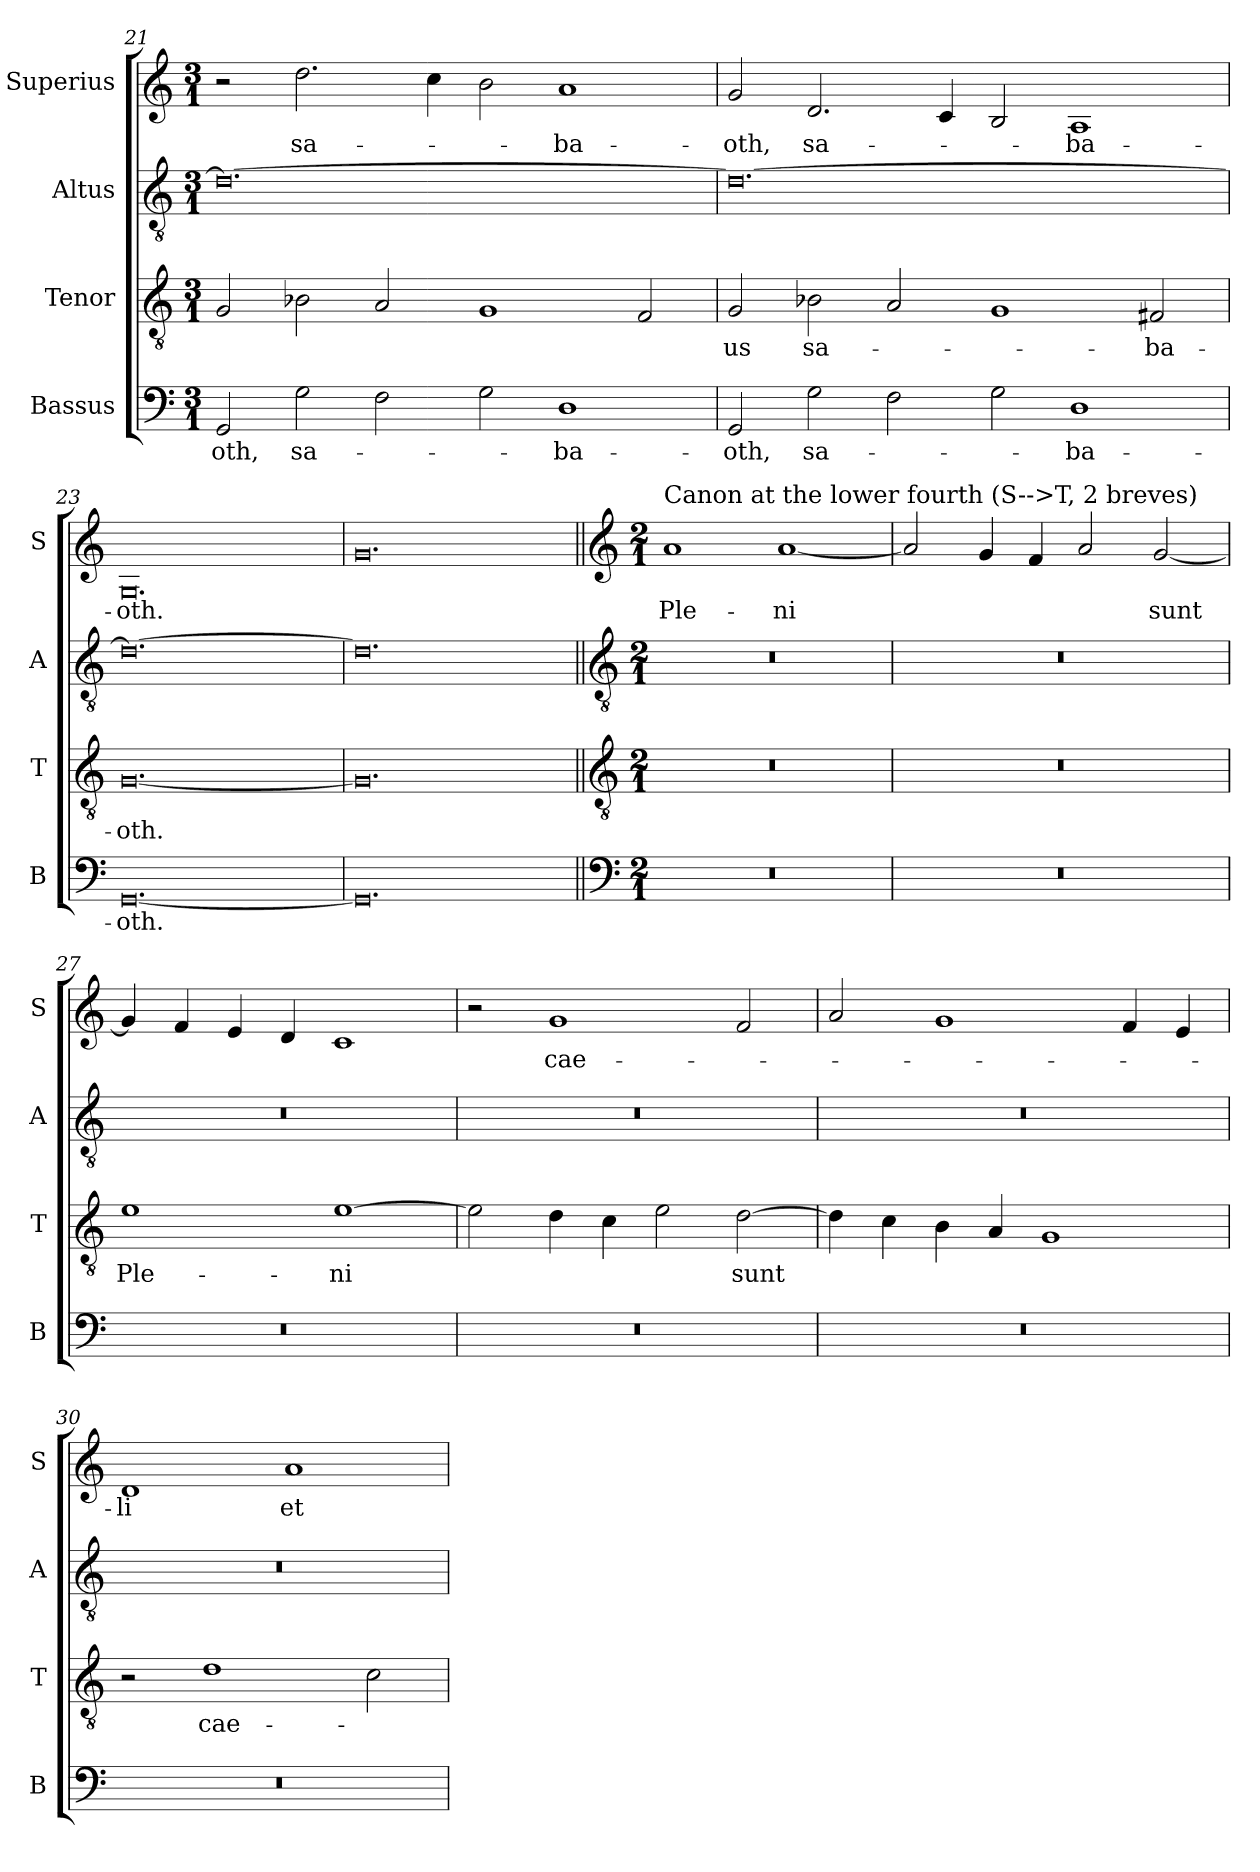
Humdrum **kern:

**kern	**text	**kern	**text	**kern	**kern	**text
*part4	*part4	*part3	*part3	*part2	*part1	*part1
*staff4	*staff4	*staff3	*staff3	*staff2	*staff1	*staff1
*I"Bassus	*	*I"Tenor	*	*I"Altus	*I"Superius	*
*I'B	*	*I'T	*	*I'A	*I'S	*
*clefF4	*	*clefGv2	*	*clefGv2	*clefG2	*
*k[]	*	*k[]	*	*k[]	*k[]	*
*M3/1	*	*M3/1	*	*M3/1	*M3/1	*
=21	=21	=21	=21	=21	=21	=21
2GG/	-oth,	2G/	.	0.d_	2r	.
2G\	sa-	2B-X\	.	.	2.dd\	sa-
2F\	.	2A/	.	.	.	.
.	.	.	.	.	4cc\	.
2G\	.	1G	.	.	2b\	.
1D	-ba-	.	.	.	1a	-ba-
.	.	2F/	.	.	.	.
=22	=22	=22	=22	=22	=22	=22
2GG/	-oth,	2G/	-us	0.d_	2g/	-oth,
2G\	sa-	2B-X\	sa-	.	2.d/	sa-
2F\	.	2A/	.	.	.	.
.	.	.	.	.	4c/	.
2G\	.	1G	.	.	2B/	.
1D	-ba-	.	.	.	1A	-ba-
.	.	2F#X/	-ba-	.	.	.
=23	=23	=23	=23	=23	=23	=23
[0.GG	-oth.	[0.G	-oth.	0.d_	0.G	-oth.
=24	=24	=24	=24	=24	=24	=24
0.GG]	.	0.G]	.	0.d]	0.g	.
!!LO:LB:g=z
=25||	=25||	=25||	=25||	=25||	=25||	=25||
*clefF4	*	*clefGv2	*	*clefGv2	*clefG2	*
*k[]	*	*k[]	*	*k[]	*k[]	*
*M2/1	*	*M2/1	*	*M2/1	*M2/1	*
!	!	!	!	!	!LO:TX:a:t=Canon at the lower fourth (S-->T, 2 breves)	!
0r	.	0r	.	0r	1a	Ple-
.	.	.	.	.	[1a	-ni
=26	=26	=26	=26	=26	=26	=26
0r	.	0r	.	0r	2a/]	.
.	.	.	.	.	4g/	.
.	.	.	.	.	4f/	.
.	.	.	.	.	2a/	.
.	.	.	.	.	[2g/	sunt
=27	=27	=27	=27	=27	=27	=27
0r	.	1e	Ple-	0r	4g/]	.
.	.	.	.	.	4f/	.
.	.	.	.	.	4e/	.
.	.	.	.	.	4d/	.
.	.	[1e	-ni	.	1c	.
=28	=28	=28	=28	=28	=28	=28
0r	.	2e\]	.	0r	2r	.
.	.	4d\	.	.	1g	cae-
.	.	4c\	.	.	.	.
.	.	2e\	.	.	.	.
.	.	[2d\	sunt	.	2f/	.
=29	=29	=29	=29	=29	=29	=29
0r	.	4d\]	.	0r	2a/	.
.	.	4c\	.	.	.	.
.	.	4B\	.	.	1g	.
.	.	4A/	.	.	.	.
.	.	1G	.	.	.	.
.	.	.	.	.	4f/	.
.	.	.	.	.	4e/	.
=30	=30	=30	=30	=30	=30	=30
0r	.	2r	.	0r	1d	-li
.	.	1d	cae-	.	.	.
.	.	.	.	.	1a	et
.	.	2c\	.	.	.	.
=	=	=	=	=	=	=
*-	*-	*-	*-	*-	*-	*-
